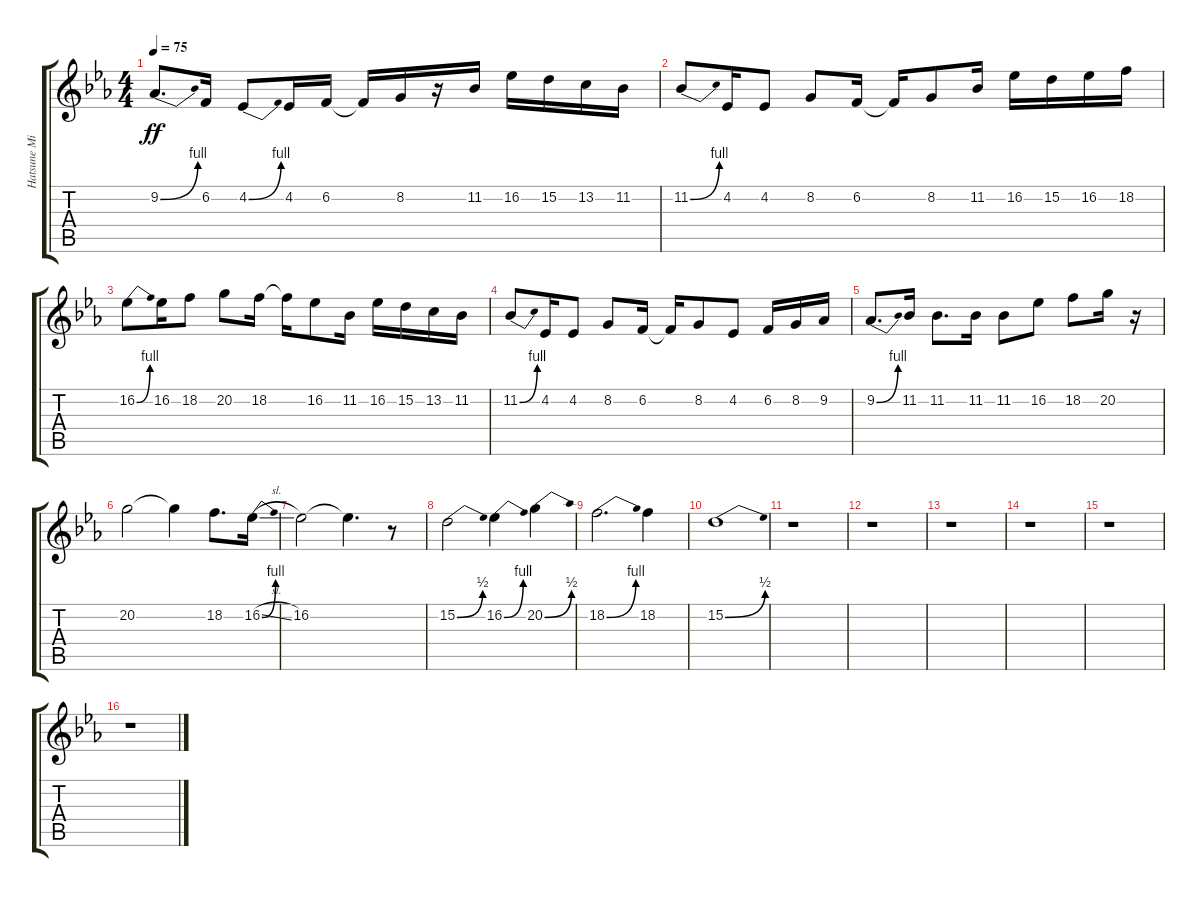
\track ("Hatsune Miku" "Hatsune Mi") {instrument lead2sawtooth}
\staff {score tabs}
\tuning (E4 B3 G3 D3 A2 E2) {hide}
\ts (4 4)
\tempo 75
\clef g2
\ks eb
9.2{be (bend 0 0 60 4)}.8{d dy ff} 6.2.16 4.2{be (bend 0 0 60 4)}.8 4.2.16 6.2.16 6.2{t}.16 8.2.16 r.16 11.2.16 16.2.16 15.2.16 13.2.16 11.2.16 |
11.2{be (bend 0 0 60 4)}.8 4.2.16 4.2.8 8.2.8 6.2.16 6.2{t}.16 8.2.8 11.2.16 16.2.16 15.2.16 16.2.16 18.2.16 |
16.2{be (bend 0 0 60 4)}.8 16.2.16 18.2.8 20.2.8 18.2.16 18.2{t}.16 16.2.8 11.2.16 16.2.16 15.2.16 13.2.16 11.2.16 |
11.2{be (bend 0 0 60 4)}.8 4.2.16 4.2.8 8.2.8 6.2.16 6.2{t}.16 8.2.8 4.2.8 6.2.16 8.2.16 9.2.16 |
9.2{be (bend 0 0 60 4)}.8{d} 11.2.16 11.2.8{d} 11.2.16 11.2.8 16.2.8 18.2.8 20.2.16 r.16 |
20.2.2 20.2{t}.4 18.2.8{d} 16.2{be (bend 0 0 60 4) sl}.16 |
16.2.2 16.2{t}.4{d} r.8 |
15.2{be (bend 0 0 60 2)}.2 16.2{be (bend 0 0 60 4)}.4 20.2{be (bend 0 0 60 2)}.4 |
18.2{be (bend 0 0 60 4)}.2{d} 18.2.4 |
15.2{be (bend 0 0 60 2)}.1 |
r.1 |
r.1 |
r.1 |
r.1 |
r.1 |
r.1
